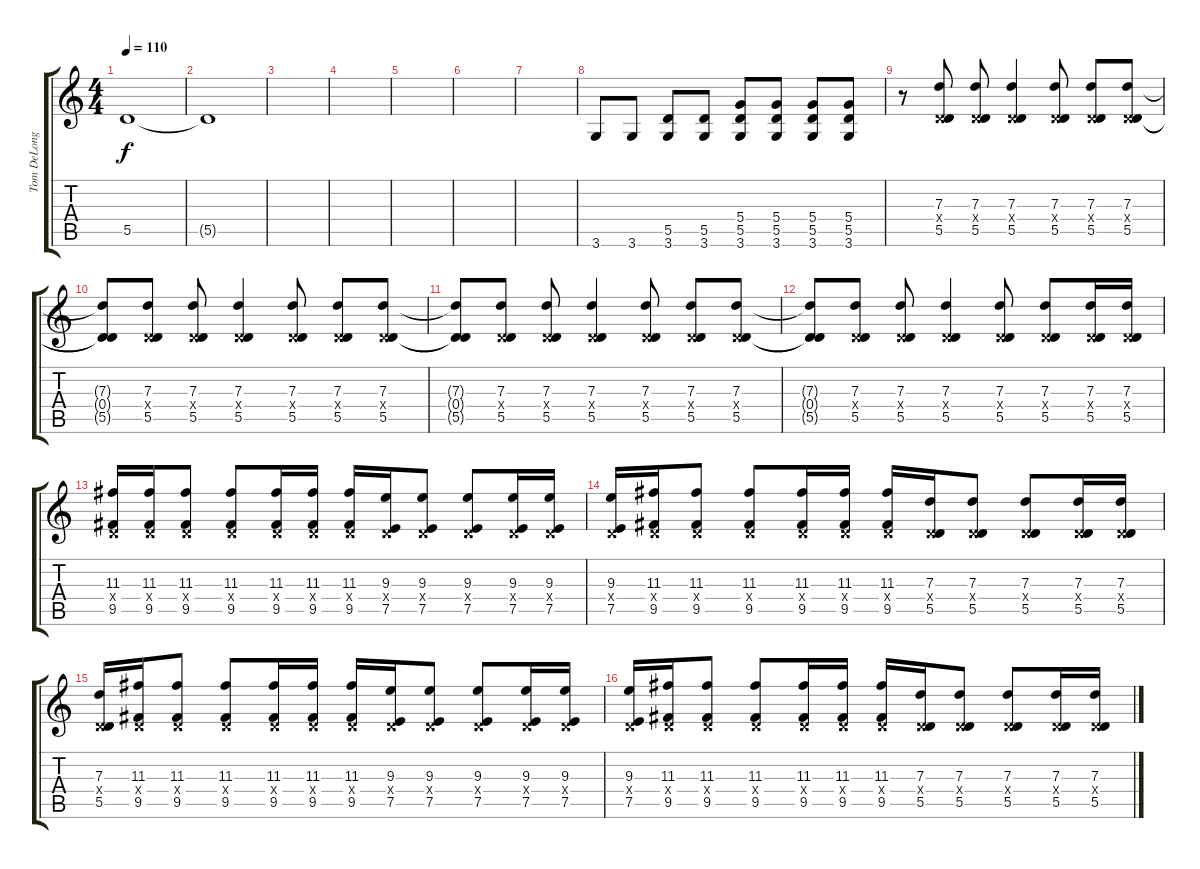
\track ("Tom DeLonge - Guitar" "Tom DeLong") {instrument distortionguitar}
\staff {score tabs}
\tuning (E4 B3 G3 D3 A2 E2) {hide}
\ts (4 4)
\tempo 110
\clef g2
\ks c
5.5{t}.1{dy f} |
5.5{t}.1 |
|
|
|
|
|
3.6.8 3.6.8 (5.5 3.6).8 (5.5 3.6).8 (5.4 5.5 3.6).8 (5.4 5.5 3.6).8 (5.4 5.5 3.6).8 (5.4 5.5 3.6).8 |
r.8 (7.3 0.4{x} 5.5).8 (7.3 0.4{x} 5.5).8 (7.3 0.4{x} 5.5).4 (7.3 0.4{x} 5.5).8 (7.3 0.4{x} 5.5).8 (7.3 0.4{x} 5.5).8 |
(7.3{t} 0.4{t} 5.5{t}).8 (7.3 0.4{x} 5.5).8 (7.3 0.4{x} 5.5).8 (7.3 0.4{x} 5.5).4 (7.3 0.4{x} 5.5).8 (7.3 0.4{x} 5.5).8 (7.3 0.4{x} 5.5).8 |
(7.3{t} 0.4{t} 5.5{t}).8 (7.3 0.4{x} 5.5).8 (7.3 0.4{x} 5.5).8 (7.3 0.4{x} 5.5).4 (7.3 0.4{x} 5.5).8 (7.3 0.4{x} 5.5).8 (7.3 0.4{x} 5.5).8 |
(7.3{t} 0.4{t} 5.5{t}).8 (7.3 0.4{x} 5.5).8 (7.3 0.4{x} 5.5).8 (7.3 0.4{x} 5.5).4 (7.3 0.4{x} 5.5).8 (7.3 0.4{x} 5.5).8 (7.3 0.4{x} 5.5).16 (7.3 0.4{x} 5.5).16 |
(11.3 0.4{x} 9.5).16 (11.3 0.4{x} 9.5).16 (11.3 0.4{x} 9.5).8 (11.3 0.4{x} 9.5).8 (11.3 0.4{x} 9.5).16 (11.3 0.4{x} 9.5).16 (11.3 0.4{x} 9.5).16 (9.3 0.4{x} 7.5).16 (9.3 0.4{x} 7.5).8 (9.3 0.4{x} 7.5).8 (9.3 0.4{x} 7.5).16 (9.3 0.4{x} 7.5).16 |
(9.3 0.4{x} 7.5).16 (11.3 0.4{x} 9.5).16 (11.3 0.4{x} 9.5).8 (11.3 0.4{x} 9.5).8 (11.3 0.4{x} 9.5).16 (11.3 0.4{x} 9.5).16 (11.3 0.4{x} 9.5).16 (7.3 0.4{x} 5.5).16 (7.3 0.4{x} 5.5).8 (7.3 0.4{x} 5.5).8 (7.3 0.4{x} 5.5).16 (7.3 0.4{x} 5.5).16 |
(7.3 0.4{x} 5.5).16 (11.3 0.4{x} 9.5).16 (11.3 0.4{x} 9.5).8 (11.3 0.4{x} 9.5).8 (11.3 0.4{x} 9.5).16 (11.3 0.4{x} 9.5).16 (11.3 0.4{x} 9.5).16 (9.3 0.4{x} 7.5).16 (9.3 0.4{x} 7.5).8 (9.3 0.4{x} 7.5).8 (9.3 0.4{x} 7.5).16 (9.3 0.4{x} 7.5).16 |
(9.3 0.4{x} 7.5).16 (11.3 0.4{x} 9.5).16 (11.3 0.4{x} 9.5).8 (11.3 0.4{x} 9.5).8 (11.3 0.4{x} 9.5).16 (11.3 0.4{x} 9.5).16 (11.3 0.4{x} 9.5).16 (7.3 0.4{x} 5.5).16 (7.3 0.4{x} 5.5).8 (7.3 0.4{x} 5.5).8 (7.3 0.4{x} 5.5).16 (7.3 0.4{x} 5.5).16
